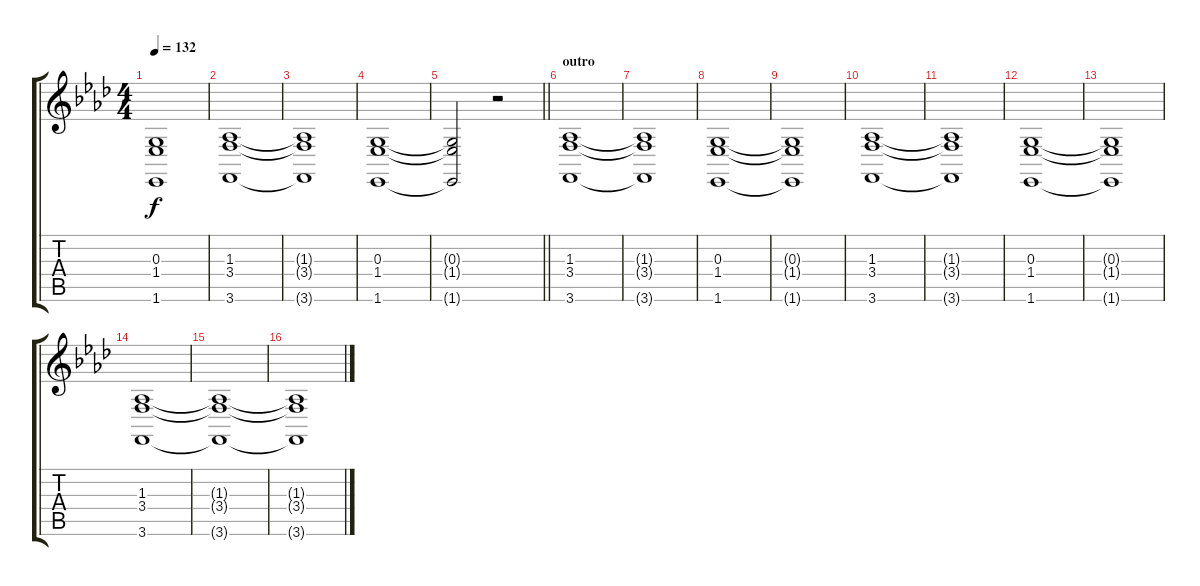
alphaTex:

\track "" {instrument pad2warm}
\staff {score tabs}
\tuning (E4 B3 G3 D3 A2 D2) {hide}
\ts (4 4)
\tempo 132
\clef g2
\ks fminor
(0.3{t} 1.4{t} 1.6{t}).1{dy f} |
(1.3 3.4 3.6).1 |
(1.3{t} 3.4{t} 3.6{t}).1 |
(0.3 1.4 1.6).1 |
\barLineRight lightlight
(0.3{t} 1.4{t} 1.6{t}).2 r.2 |
\section ("" "outro")
(1.3 3.4 3.6).1 |
(1.3{t} 3.4{t} 3.6{t}).1 |
(0.3 1.4 1.6).1 |
(0.3{t} 1.4{t} 1.6{t}).1 |
(1.3 3.4 3.6).1 |
(1.3{t} 3.4{t} 3.6{t}).1 |
(0.3 1.4 1.6).1 |
(0.3{t} 1.4{t} 1.6{t}).1 |
(1.3 3.4 3.6).1 |
(1.3{t} 3.4{t} 3.6{t}).1{volume 0} |
(1.3{t} 3.4{t} 3.6{t}).1
